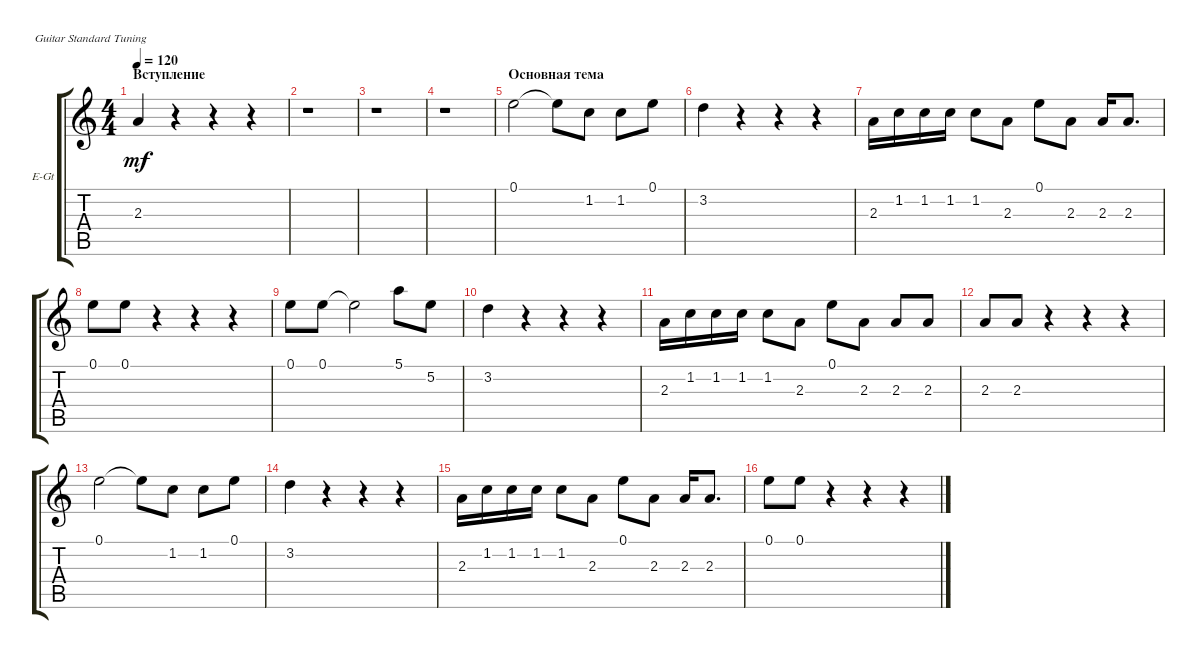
\bracketExtendMode groupsimilarinstruments
\firstSystemTrackNameOrientation horizontal
\otherSystemsTrackNameOrientation horizontal
\track ("СОЛО" "E-Gt") {instrument distortionguitar}
\staff {score tabs}
\tuning (E4 B3 G3 D3 A2 E2)
\ts (4 4)
\section ("" "Вступление")
\tempo 120
\clef g2
\ks c
2.3.4{dy mf} r.4 r.4 r.4 |
r.1 |
r.1 |
r.1 |
\section ("" "Основная тема")
0.1.2 0.1{t}.8 1.2.8 1.2.8 0.1.8 |
3.2.4 r.4 r.4 r.4 |
2.3.16 1.2.16 1.2.16 1.2.16 1.2.8 2.3.8 0.1.8 2.3.8 2.3.16 2.3.8{d} |
0.1.8 0.1.8 r.4 r.4 r.4 |
0.1.8 0.1.8 0.1{t}.2 5.1.8 5.2.8 |
3.2.4 r.4 r.4 r.4 |
2.3.16 1.2.16 1.2.16 1.2.16 1.2.8 2.3.8 0.1.8 2.3.8 2.3.8 2.3.8 |
2.3.8 2.3.8 r.4 r.4 r.4 |
0.1.2 0.1{t}.8 1.2.8 1.2.8 0.1.8 |
3.2.4 r.4 r.4 r.4 |
2.3.16 1.2.16 1.2.16 1.2.16 1.2.8 2.3.8 0.1.8 2.3.8 2.3.16 2.3.8{d} |
0.1.8 0.1.8 r.4 r.4 r.4
